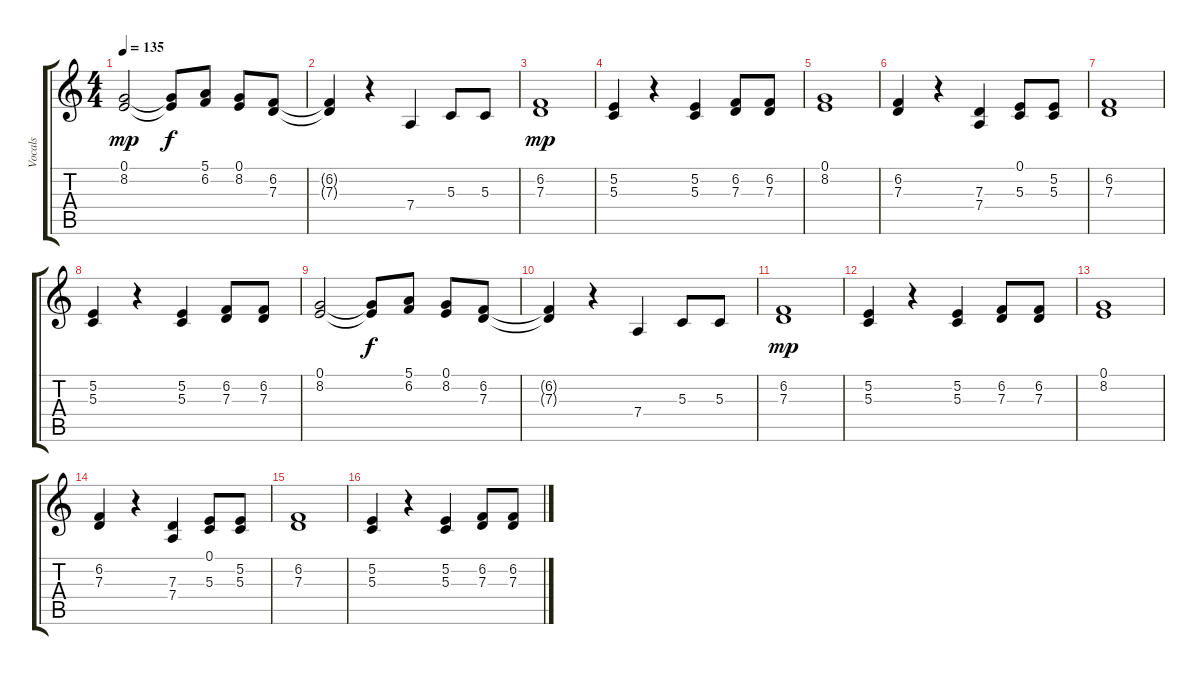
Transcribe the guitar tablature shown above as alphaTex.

\track ("Vocals" "Vocals") {instrument flute}
\staff {score tabs}
\tuning (E4 B3 G3 D3 A2 E2) {hide}
\ts (4 4)
\tempo 135
\clef g2
\ks c
(0.1 8.2).2{dy mp} (0.1{t} 8.2{t}).8{dy f} (5.1 6.2).8 (0.1 8.2).8 (6.2 7.3).8 |
(6.2{t} 7.3{t}).4 r.4 7.4.4 5.3.8 5.3.8 |
(6.2 7.3).1{dy mp volume 12} |
(5.2 5.3).4{volume 11} r.4 (5.2 5.3).4{volume 10} (6.2 7.3).8{volume 10} (6.2 7.3).8{volume 10} |
(0.1 8.2).1{volume 10} |
(6.2 7.3).4{volume 9} r.4 (7.3 7.4).4{volume 8} (0.1 5.3).8{volume 8} (5.2 5.3).8{volume 8} |
(6.2 7.3).1{volume 8} |
(5.2 5.3).4 r.4 (5.2 5.3).4 (6.2 7.3).8 (6.2 7.3).8 |
(0.1 8.2).2 (0.1{t} 8.2{t}).8{dy f} (5.1 6.2).8 (0.1 8.2).8 (6.2 7.3).8 |
(6.2{t} 7.3{t}).4 r.4 7.4.4 5.3.8 5.3.8 |
(6.2 7.3).1{dy mp volume 8} |
(5.2 5.3).4{volume 9} r.4 (5.2 5.3).4{volume 10} (6.2 7.3).8{volume 10} (6.2 7.3).8{volume 10} |
(0.1 8.2).1{volume 10} |
(6.2 7.3).4{volume 11} r.4 (7.3 7.4).4{volume 12} (0.1 5.3).8{volume 12} (5.2 5.3).8{volume 12} |
(6.2 7.3).1{volume 12} |
(5.2 5.3).4 r.4 (5.2 5.3).4 (6.2 7.3).8 (6.2 7.3).8
